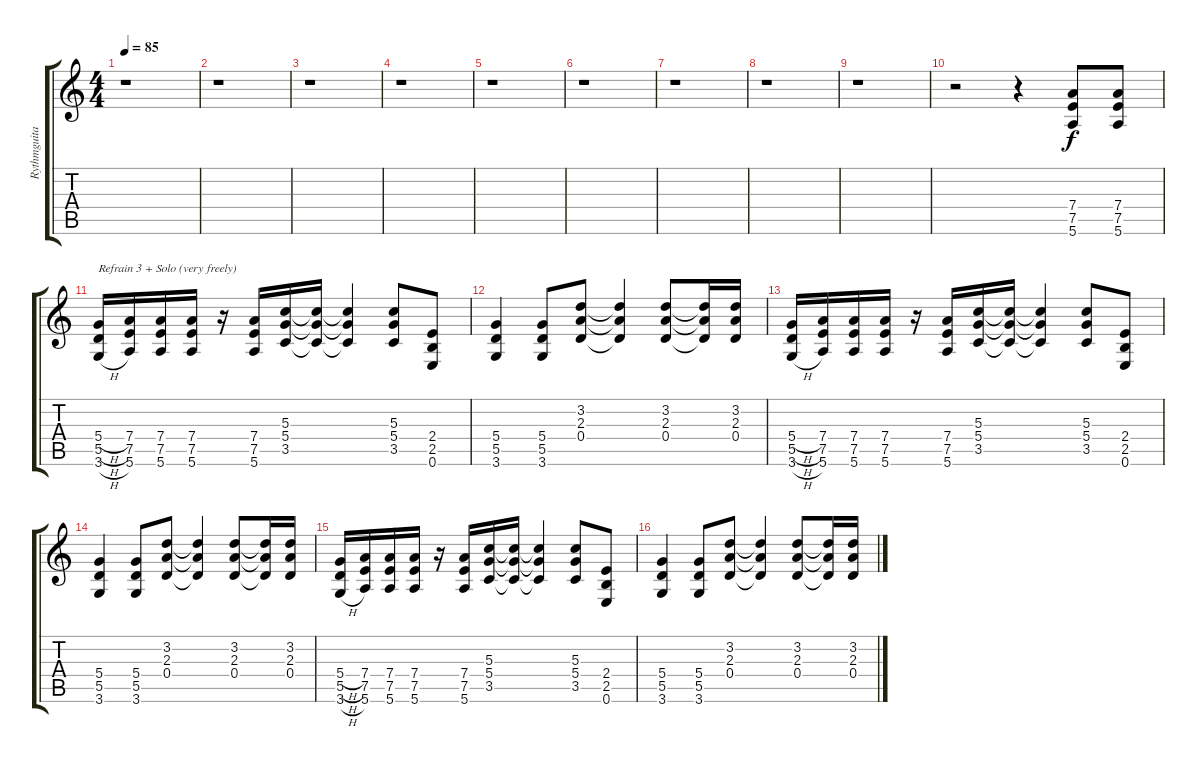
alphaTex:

\track ("Rythmguitar (Tim):" "Rythmguita") {instrument overdrivenguitar}
\staff {score tabs}
\tuning (E4 B3 G3 D3 A2 E2) {hide}
\ts (4 4)
\tempo 85
\clef g2
\ks c
r.1{dy f} |
r.1 |
r.1 |
r.1 |
r.1 |
r.1 |
r.1 |
r.1 |
r.1 |
r.2 r.4 (7.4 7.5 5.6).8 (7.4 7.5 5.6).8 |
(5.4{h} 5.5{h} 3.6{h}).16{txt "Refrain 3 + Solo (very freely)"} (7.4 7.5 5.6).16 (7.4 7.5 5.6).16 (7.4 7.5 5.6).16 r.16 (7.4 7.5 5.6).16 (5.3 5.4 3.5).16 (5.3{t} 5.4{t} 3.5{t}).16 (5.3{t} 5.4{t} 3.5{t}).4 (5.3 5.4 3.5).8 (2.4 2.5 0.6).8 |
(5.4 5.5 3.6).4 (5.4 5.5 3.6).8 (3.2 2.3 0.4).8 (3.2{t} 2.3{t} 0.4{t}).4 (3.2 2.3 0.4).8 (3.2{t} 2.3{t} 0.4{t}).16 (3.2 2.3 0.4).16 |
(5.4{h} 5.5{h} 3.6{h}).16 (7.4 7.5 5.6).16 (7.4 7.5 5.6).16 (7.4 7.5 5.6).16 r.16 (7.4 7.5 5.6).16 (5.3 5.4 3.5).16 (5.3{t} 5.4{t} 3.5{t}).16 (5.3{t} 5.4{t} 3.5{t}).4 (5.3 5.4 3.5).8 (2.4 2.5 0.6).8 |
(5.4 5.5 3.6).4 (5.4 5.5 3.6).8 (3.2 2.3 0.4).8 (3.2{t} 2.3{t} 0.4{t}).4 (3.2 2.3 0.4).8 (3.2{t} 2.3{t} 0.4{t}).16 (3.2 2.3 0.4).16 |
(5.4{h} 5.5{h} 3.6{h}).16 (7.4 7.5 5.6).16 (7.4 7.5 5.6).16 (7.4 7.5 5.6).16 r.16 (7.4 7.5 5.6).16 (5.3 5.4 3.5).16 (5.3{t} 5.4{t} 3.5{t}).16 (5.3{t} 5.4{t} 3.5{t}).4 (5.3 5.4 3.5).8 (2.4 2.5 0.6).8 |
(5.4 5.5 3.6).4 (5.4 5.5 3.6).8 (3.2 2.3 0.4).8 (3.2{t} 2.3{t} 0.4{t}).4 (3.2 2.3 0.4).8 (3.2{t} 2.3{t} 0.4{t}).16 (3.2 2.3 0.4).16
